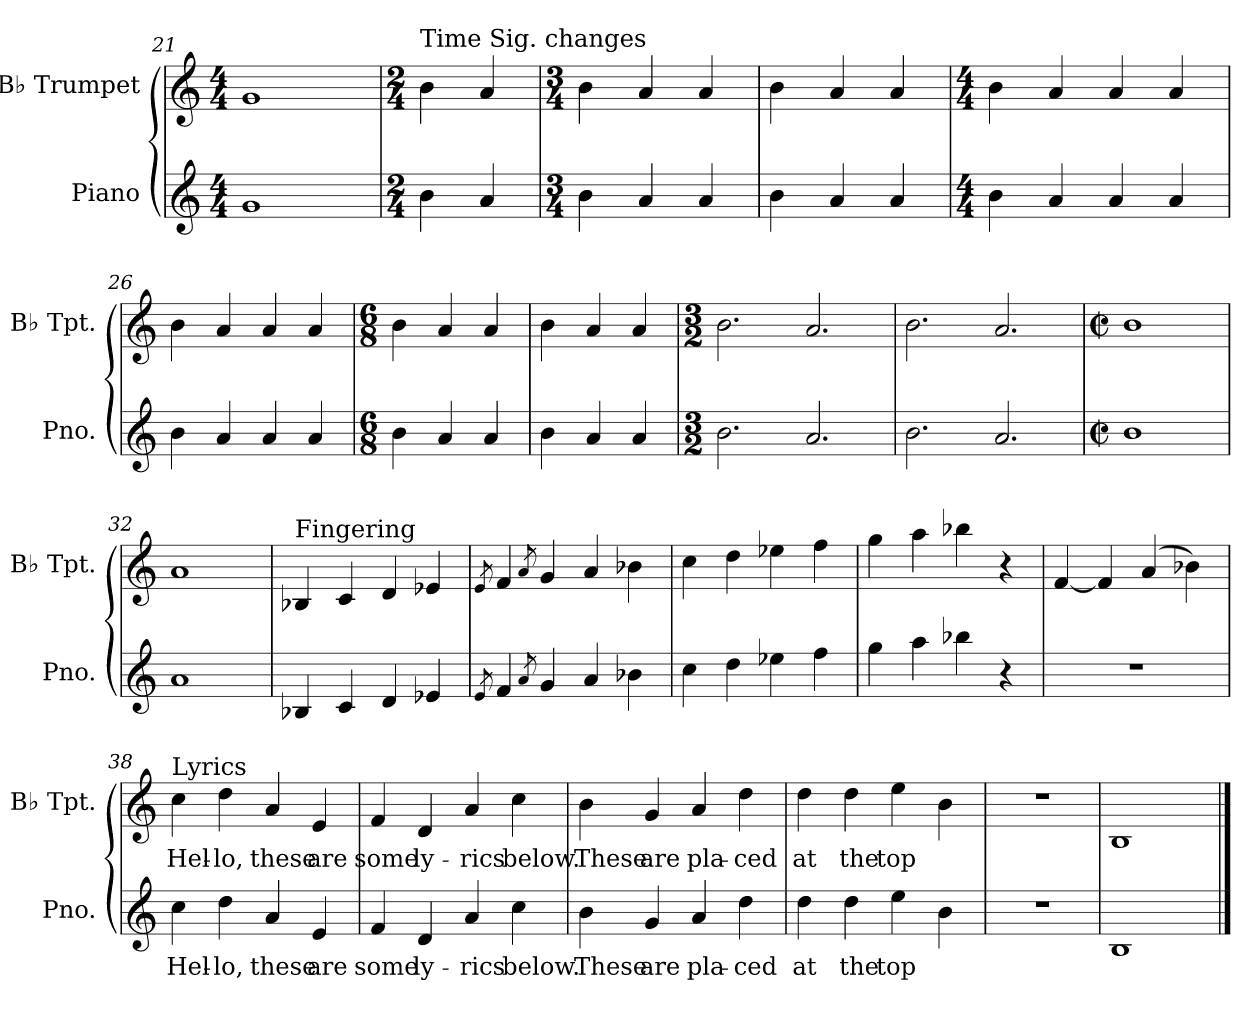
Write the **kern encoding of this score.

**kern	**text	**kern	**text
*part2	*part2	*part1	*part1
*staff2	*staff2	*staff1	*staff1
*I"Piano	*	*I"B♭ Trumpet	*
*I'Pno.	*	*I'B♭ Tpt.	*
*clefG2	*	*clefG2	*
*	*	*ITrd1c2	*
*k[]	*	*k[b-e-]	*
*M4/4	*	*M4/4	*
=21	=21	=21	=21
1g	.	1f	.
=22	=22	=22	=22
*M2/4	*	*M2/4	*
!	!	!LO:TX:t=Time Sig. changes	!
4b	.	4a	.
4a	.	4g	.
=23	=23	=23	=23
*M3/4	*	*M3/4	*
4b	.	4a	.
4a	.	4g	.
4a	.	4g	.
=24	=24	=24	=24
4b	.	4a	.
4a	.	4g	.
4a	.	4g	.
=25	=25	=25	=25
*M4/4	*	*M4/4	*
4b	.	4a	.
4a	.	4g	.
4a	.	4g	.
4a	.	4g	.
=26	=26	=26	=26
4b	.	4a	.
4a	.	4g	.
4a	.	4g	.
4a	.	4g	.
=27	=27	=27	=27
*M6/8	*	*M6/8	*
4b	.	4a	.
4a	.	4g	.
4a	.	4g	.
=28	=28	=28	=28
4b	.	4a	.
4a	.	4g	.
4a	.	4g	.
=29	=29	=29	=29
*M3/2	*	*M3/2	*
2.b	.	2.a	.
2.a	.	2.g	.
=30	=30	=30	=30
2.b	.	2.a	.
2.a	.	2.g	.
=31	=31	=31	=31
*M2/2	*	*M2/2	*
*met(c|)	*	*met(c|)	*
1b	.	1a	.
=32	=32	=32	=32
1a	.	1g	.
=33	=33	=33	=33
!	!	!LO:TX:t=Fingering	!
4B-X	.	4A-X	.
4c	.	4B-	.
4d	.	4c	.
4e-X	.	4d-X	.
=34	=34	=34	=34
8qe<	.	8qd<	.
4f<	.	4e-<	.
8qa	.	8qg	.
4g<	.	4f<	.
4a<	.	4g<	.
4b-X<	.	4a-X<	.
=35	=35	=35	=35
4cc	.	4b-	.
4dd	.	4cc	.
4ee-X	.	4dd-X	.
4ff	.	4ee-	.
=36	=36	=36	=36
4gg	.	4ff	.
4aa	.	4gg	.
4bb-X	.	4aa-X	.
4r	.	4r	.
=37	=37	=37	=37
1r	.	[4e-<	.
.	.	4e-]	.
.	.	(>4g<	.
.	.	4a-X<)	.
=38	=38	=38	=38
!	!	!LO:TX:t=Lyrics	!
4cc	Hel-	4b-	Hel-
4dd	-lo,	4cc	-lo,
4a	these	4g	these
4e	are	4d	are
=39	=39	=39	=39
4f	some	4e-	some
4d	ly-	4c	ly-
4a	-rics	4g	-rics
4cc	below.	4b-	below.
=40	=40	=40	=40
4b	These	4a	These
4g	are	4f	are
4a	pla-	4g	pla-
4dd	-ced	4cc	-ced
=41	=41	=41	=41
4dd	at	4cc	at
4dd	the	4cc	the
4ee	top	4dd	top
4b	.	4a	.
=42	=42	=42	=42
1r	.	1r	.
=43	=43	=43	=43
1B	.	1A	.
==	==	==	==
*-	*-	*-	*-
